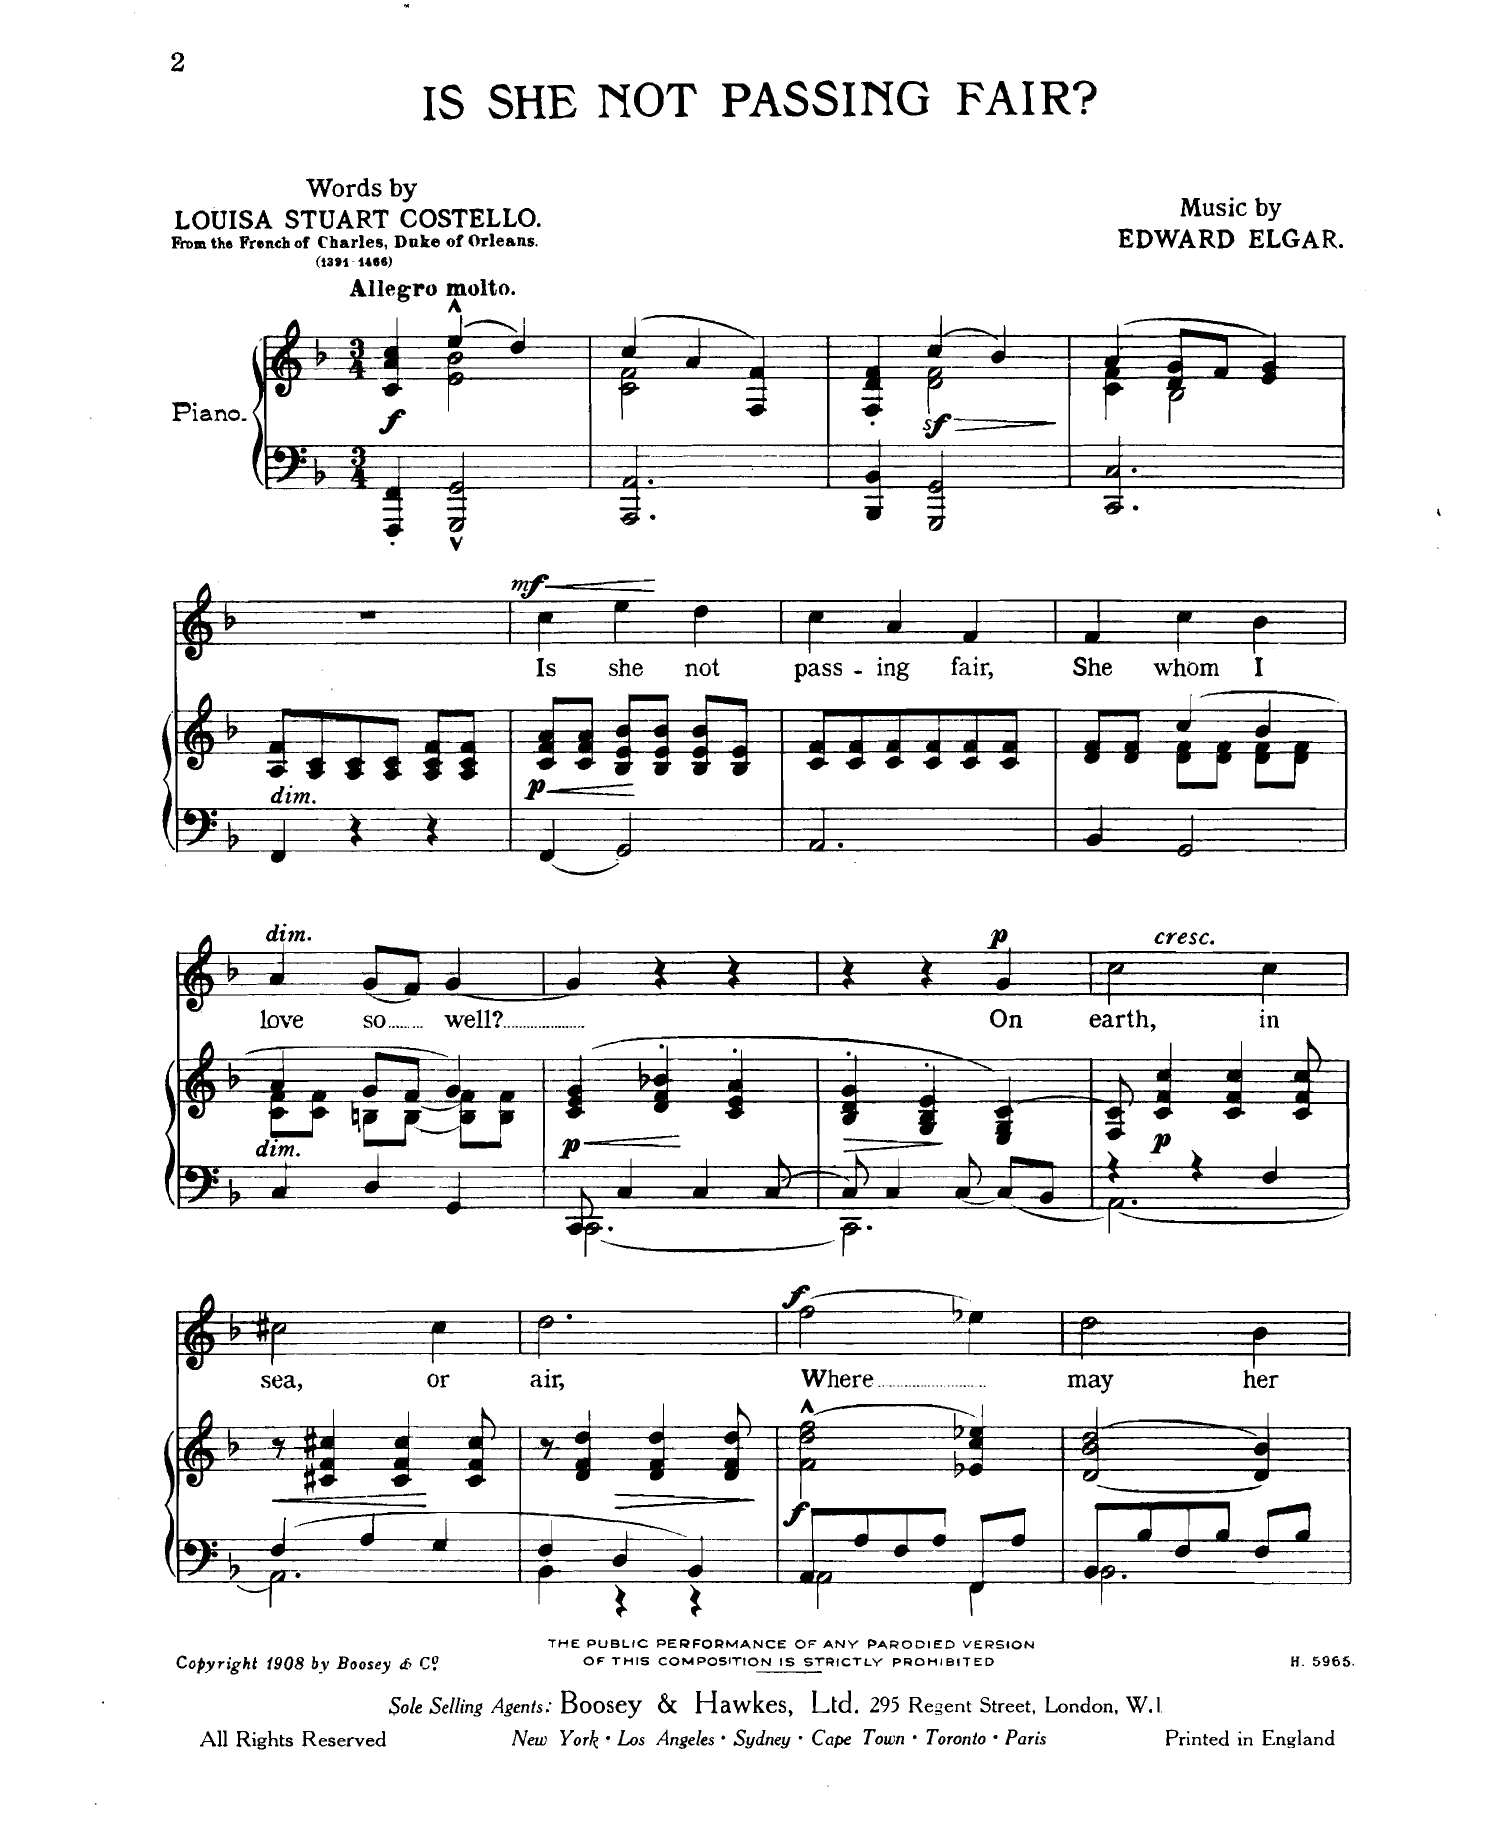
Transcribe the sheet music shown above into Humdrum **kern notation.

**kern	**kern	**dynam	**kern	**text	**dynam
*part2	*part2	*part2	*part1	*part1	*part1
*staff3	*staff2	*staff2/3	*staff1	*staff1	*staff1
*I"Piano	*	*	*I"Voice	*	*
*I'Pno	*	*	*	*	*
*clefF4	*clefG2	*	*clefG2	*	*
*k[b-]	*k[b-]	*	*k[b-]	*	*
*M3/4	*M3/4	*	*M3/4	*	*
=1	=1	=1	=1	=1	=1
*	*^	*	*	*	*
!	!	!	!	!LO:TX:a:B:t=Allegro molto	!	!
!	!	!	!LO:DY:b	!	!	!
4FFF/' 4FF/'	4c/ 4a/ 4cc/	4ryy	f	2.r	.	.
2GGG/^^ 2GG/^^	(4ee^^/	2e\ 2b-\	.	.	.	.
.	4dd/)	.	.	.	.	.
=2	=2	=2	=2	=2	=2	=2
2.AAA/ 2.AA/	(4cc/	2c\ 2f\	.	2.r	.	.
.	4a/	.	.	.	.	.
.	4F/ 4f/)	4ryy	.	.	.	.
=3	=3	=3	=3	=3	=3	=3
4BBB-/ 4BB-/	4F/' 4d/' 4f/'	4ryy	.	2.r	.	.
!	!	!	!LO:HP:b	!	!	!
!	!	!	!LO:DY:n=1:b	!	!	!
2GGG/ 2GG/	(4cc/	2d\ 2f\	> sf	.	.	.
.	4b-/)	.	.	.	.	.
=4	=4	=4	=4	=4	=4	=4
2.CC/ 2.C/	(4a/	4c\ 4f\	.	2.r	.	.
.	8d/ 8g/L	2B-\	.	.	.	.
.	8f/J	.	.	.	.	.
.	4e/ 4g/)	.	.	.	.	.
*	*v	*v	*	*	*	*
=5	=5	=5	=5	=5	=5
!	!LO:TX:b:i:t=dim.	!	!	!	!
4FF/	8A/ 8f/L	.	2.r	.	.
.	8A/ 8c/	.	.	.	.
4r	8A/ 8c/	.	.	.	.
.	8A/ 8c/J	.	.	.	.
4r	8A/ 8c/ 8f/L	.	.	.	.
.	8A/ 8c/ 8f/J	.	.	.	.
=6	=6	=6	=6	=6	=6
!	!	!LO:HP:b	!	!	!LO:HP:b
!	!	!LO:DY:n=1:b	!	!	!LO:DY:n=1:a
4FF/	8c/ 8f/ 8a/L	< p	4cc\	Is	< mf
.	8c/ 8f/ 8a/J	.	.	.	.
2GG/	8B-/ 8e/ 8b-/L	.	4ee\	she	.
.	8B-/ 8e/ 8b-/J	]	.	.	.
.	8B-/ 8e/ 8b-/L	.	4dd\	not	[
.	8B-/ 8e/J	.	.	.	.
=7	=7	=7	=7	=7	=7
2.AA/	8c/ 8f/L	.	4cc\	pass-	.
.	8c/ 8f/	.	.	.	.
.	8c/ 8f/	.	4a/	-ing	.
.	8c/ 8f/	.	.	.	.
.	8c/ 8f/	.	4f/	fair,	.
.	8c/ 8f/J	.	.	.	.
=8	=8	=8	=8	=8	=8
*	*^	*	*	*	*
4BB-/	(8d/ 8f/L	4ryy	.	4f/	She	.
.	8d/ 8f/J	.	.	.	.	.
2GG/	4cc/	8d\ 8f\L	.	4cc\	whom	.
.	.	8d\ 8f\J	.	.	.	.
.	4b-/	8d\ 8f\L	.	4b-\	I	.
.	.	8d\ 8f\J	.	.	.	.
=9	=9	=9	=9	=9	=9	=9
!	!	!	!	!LO:TX:a:i:t=dim.	!	!
!	!LO:TX:b:i:t=dim.	!	!	!	!	!
4C/	4a/	8c\ 8f\L	.	4a/	love	.
.	.	8c\ 8f\J	.	.	.	.
4D\	8g/L	8Bn\L	.	(8g/L	so	.
.	[<8f/J	[8B\J	.	8f/J)	.	.
4GG/	4g/)	8B\] 8f\]L	.	[4g/	well?	.
.	.	8B\ 8f\J	.	.	.	.
=10	=10	=10	=10	=10	=10	=10
*^	*	*	*	*	*	*
!	!	!	!	!LO:HP:b	!	!	!
!	!	!	!	!LO:DY:n=1:b	!	!	!
*	*	*v	*v	*	*	*	*
8CC/	[2.CC\	(4c/ 4e/ 4g/	< p	4g/]	.	.
4C/	.	.	.	.	.	.
.	.	4d/' 4f/' 4b-X/'	.	4r	.	.
4C/	.	.	.	.	.	.
.	.	4c/' 4e/' 4a/'	[	4r	.	.
[8C/	.	.	.	.	.	.
=11	=11	=11	=11	=11	=11	=11
!	!	!	!LO:HP:b	!	!	!
8C/]	2.CC\]	4B-/' 4d/' 4g/'	>	4r	.	.
4C/	.	.	.	.	.	.
.	.	4G/' 4B-/' 4e/'	.	4r	.	.
[8C/	.	.	.	.	.	.
!	!	!	!	!	!	!LO:DY:a
8C/L]	.	4E/ 4G/ [4c/)	[	4g/	On	p
8BB-/J	.	.	.	.	.	.
=12	=12	=12	=12	=12	=12	=12
!	!	!	!	!LO:TX:a:i:t=cresc.	!	!
4r	[2.AA\	8F/ 8c/]	.	2cc\	earth,	.
!	!	!	!LO:DY:b	!	!	!
.	.	4c/ 4f/ 4cc/	p	.	.	.
4r	.	.	.	.	.	.
.	.	4c/ 4f/ 4cc/	.	.	.	.
4F/	.	.	.	4cc\	in	.
.	.	8c/ 8f/ 8cc/	.	.	.	.
=13	=13	=13	=13	=13	=13	=13
!	!	!	!LO:HP:b	!	!	!
4F/	2.AA\]	8r	<	2cc#X\	sea,	.
.	.	4c#X/ 4f/ 4cc#X/	.	.	.	.
4A/	.	.	.	.	.	.
.	.	4c#/ 4f/ 4cc#/	.	.	.	.
4G/	.	.	.	4cc#\	or	.
.	.	8c#/ 8f/ 8cc#/	]	.	.	.
=14	=14	=14	=14	=14	=14	=14
4F/	4BB-\	8r	.	2.dd\	air,	.
.	.	4d/ 4f/ 4dd/	.	.	.	.
4D/	4r	.	.	.	.	.
.	.	4d/ 4f/ 4dd/	.	.	.	.
4BB-/	4r	.	.	.	.	.
.	.	8d/ 8f/ 8dd/	.	.	.	.
*v	*v	*	*	*	*	*
.	.	[	.	.	.
=15	=15	=15	=15	=15	=15
*^	*	*	*	*	*
!	!	!	!LO:DY:b	!	!	!LO:DY:a
8AA/L	2AA\	(2f\^^ 2dd\^^ 2ff\^^	f	(2ff\	Where	f
8A/	.	.	.	.	.	.
8F/	.	.	.	.	.	.
8A/J	.	.	.	.	.	.
8FF/L	4FF\	4e-X/ 4cc/ 4ee-X/)	.	4ee-X\)	.	.
8A/J	.	.	.	.	.	.
=16	=16	=16	=16	=16	=16	=16
8BB-/L	2.BB-\	([2d/ 2b-/ 2dd/	.	2dd\	may	.
8B-/	.	.	.	.	.	.
8F/	.	.	.	.	.	.
8B-/J	.	.	.	.	.	.
8F/L	.	4d/] 4b-/)	.	4b-\	her	.
8B-/J	.	.	.	.	.	.
*v	*v	*	*	*	*	*
=	=	=	=	=	=
*-	*-	*-	*-	*-	*-
